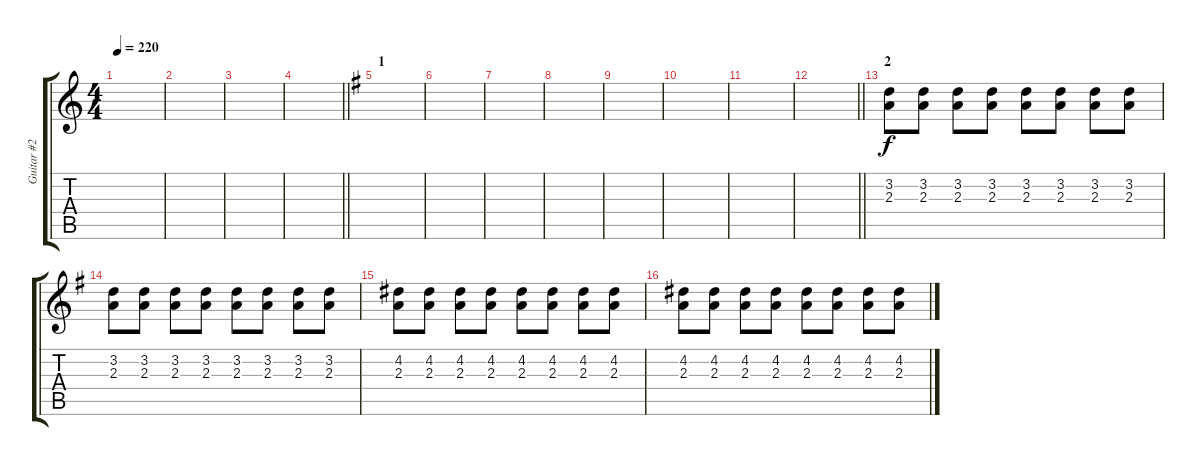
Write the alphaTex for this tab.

\track ("Guitar #2" "Guitar #2") {instrument overdrivenguitar}
\staff {score tabs}
\tuning (E4 B3 G3 D3 A2 E2) {hide}
\ts (4 4)
\tempo 220
\clef g2
\ks c
|
|
|
\barLineRight lightlight
|
\section ("" "1")
\ks eminor
|
|
|
|
|
|
|
\barLineRight lightlight
|
\section ("" "2")
(3.2 2.3).8 (3.2 2.3).8 (3.2 2.3).8 (3.2 2.3).8 (3.2 2.3).8 (3.2 2.3).8 (3.2 2.3).8 (3.2 2.3).8 |
(3.2 2.3).8 (3.2 2.3).8 (3.2 2.3).8 (3.2 2.3).8 (3.2 2.3).8 (3.2 2.3).8 (3.2 2.3).8 (3.2 2.3).8 |
(4.2 2.3).8 (4.2 2.3).8 (4.2 2.3).8 (4.2 2.3).8 (4.2 2.3).8 (4.2 2.3).8 (4.2 2.3).8 (4.2 2.3).8 |
(4.2 2.3).8 (4.2 2.3).8 (4.2 2.3).8 (4.2 2.3).8 (4.2 2.3).8 (4.2 2.3).8 (4.2 2.3).8 (4.2 2.3).8
